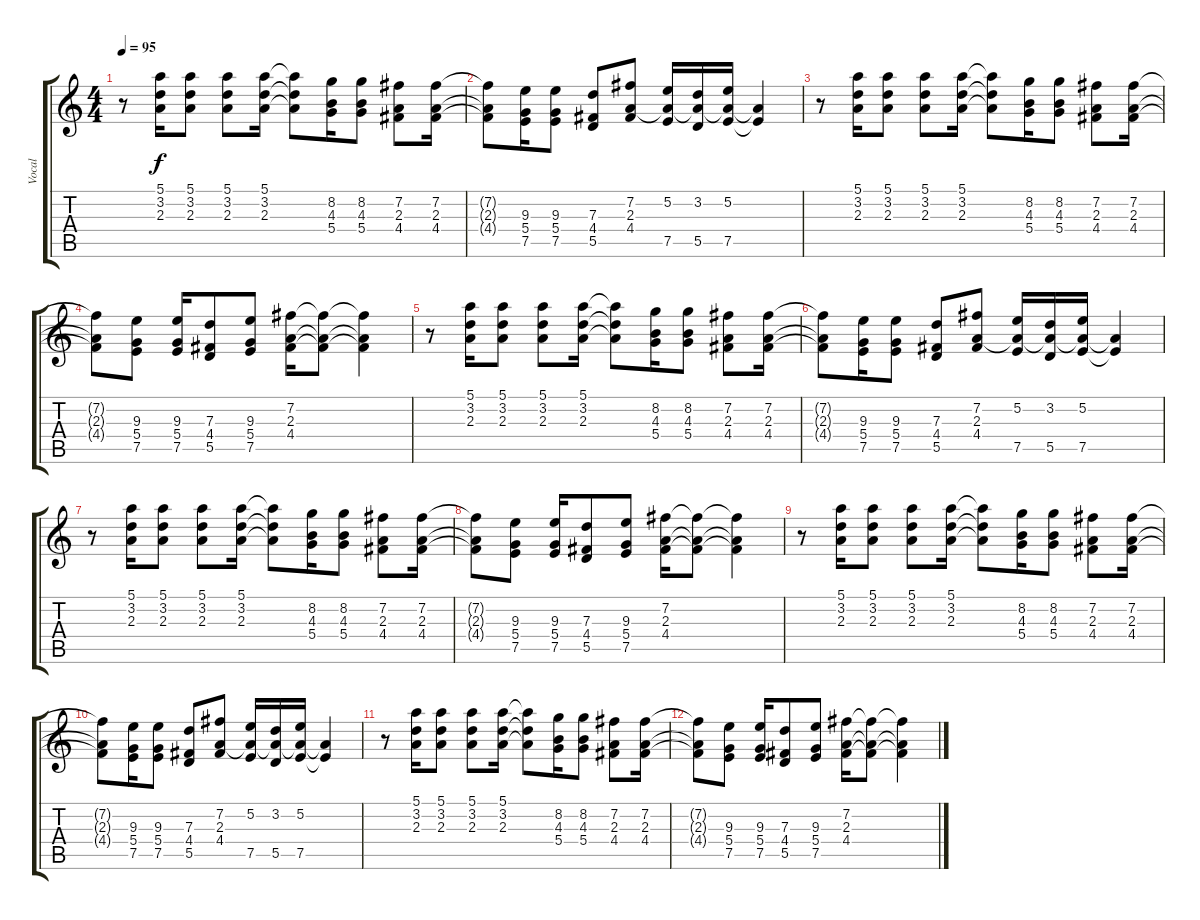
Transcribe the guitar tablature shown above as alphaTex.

\track ("Vocal" "Vocal") {instrument choiraahs}
\staff {score tabs}
\tuning (E5 B4 G4 D4 A3 E3) {hide}
\ts (4 4)
\tempo 95
\clef g2
\ks c
r.8{dy f} (5.1 3.2 2.3).16 (5.1 3.2 2.3).8 (5.1 3.2 2.3).8 (5.1 3.2 2.3).16 (5.1{t} 3.2{t} 2.3{t}).8 (8.2 4.3 5.4).16 (8.2 4.3 5.4).8 (7.2 2.3 4.4).8 (7.2 2.3 4.4).16 |
(7.2{t} 2.3{t} 4.4{t}).8 (9.3 5.4 7.5).16 (9.3 5.4 7.5).8 (7.3 4.4 5.5).8 (7.2 2.3 4.4).8 (5.2 2.3{t} 7.5).16 (3.2 2.3{t} 5.5).16 (5.2 2.3{t} 7.5).16 (2.3{t} 7.5{t}).4 |
r.8 (5.1 3.2 2.3).16 (5.1 3.2 2.3).8 (5.1 3.2 2.3).8 (5.1 3.2 2.3).16 (5.1{t} 3.2{t} 2.3{t}).8 (8.2 4.3 5.4).16 (8.2 4.3 5.4).8 (7.2 2.3 4.4).8 (7.2 2.3 4.4).16 |
(7.2{t} 2.3{t} 4.4{t}).8 (9.3 5.4 7.5).8 (9.3 5.4 7.5).16 (7.3 4.4 5.5).8 (9.3 5.4 7.5).8 (7.2 2.3 4.4).16 (7.2{t} 2.3{t} 4.4{t}).8 (7.2{t} 2.3{t} 4.4{t}).4 |
r.8 (5.1 3.2 2.3).16 (5.1 3.2 2.3).8 (5.1 3.2 2.3).8 (5.1 3.2 2.3).16 (5.1{t} 3.2{t} 2.3{t}).8 (8.2 4.3 5.4).16 (8.2 4.3 5.4).8 (7.2 2.3 4.4).8 (7.2 2.3 4.4).16 |
(7.2{t} 2.3{t} 4.4{t}).8 (9.3 5.4 7.5).16 (9.3 5.4 7.5).8 (7.3 4.4 5.5).8 (7.2 2.3 4.4).8 (5.2 2.3{t} 7.5).16 (3.2 2.3{t} 5.5).16 (5.2 2.3{t} 7.5).16 (2.3{t} 7.5{t}).4 |
r.8 (5.1 3.2 2.3).16 (5.1 3.2 2.3).8 (5.1 3.2 2.3).8 (5.1 3.2 2.3).16 (5.1{t} 3.2{t} 2.3{t}).8 (8.2 4.3 5.4).16 (8.2 4.3 5.4).8 (7.2 2.3 4.4).8 (7.2 2.3 4.4).16 |
(7.2{t} 2.3{t} 4.4{t}).8 (9.3 5.4 7.5).8 (9.3 5.4 7.5).16 (7.3 4.4 5.5).8 (9.3 5.4 7.5).8 (7.2 2.3 4.4).16 (7.2{t} 2.3{t} 4.4{t}).8 (7.2{t} 2.3{t} 4.4{t}).4 |
r.8 (5.1 3.2 2.3).16 (5.1 3.2 2.3).8 (5.1 3.2 2.3).8 (5.1 3.2 2.3).16 (5.1{t} 3.2{t} 2.3{t}).8 (8.2 4.3 5.4).16 (8.2 4.3 5.4).8 (7.2 2.3 4.4).8 (7.2 2.3 4.4).16 |
(7.2{t} 2.3{t} 4.4{t}).8 (9.3 5.4 7.5).16 (9.3 5.4 7.5).8 (7.3 4.4 5.5).8 (7.2 2.3 4.4).8 (5.2 2.3{t} 7.5).16 (3.2 2.3{t} 5.5).16 (5.2 2.3{t} 7.5).16 (2.3{t} 7.5{t}).4 |
r.8 (5.1 3.2 2.3).16 (5.1 3.2 2.3).8 (5.1 3.2 2.3).8 (5.1 3.2 2.3).16 (5.1{t} 3.2{t} 2.3{t}).8 (8.2 4.3 5.4).16 (8.2 4.3 5.4).8 (7.2 2.3 4.4).8 (7.2 2.3 4.4).16 |
(7.2{t} 2.3{t} 4.4{t}).8 (9.3 5.4 7.5).8 (9.3 5.4 7.5).16 (7.3 4.4 5.5).8 (9.3 5.4 7.5).8 (7.2 2.3 4.4).16 (7.2{t} 2.3{t} 4.4{t}).8 (7.2{t} 2.3{t} 4.4{t}).4
